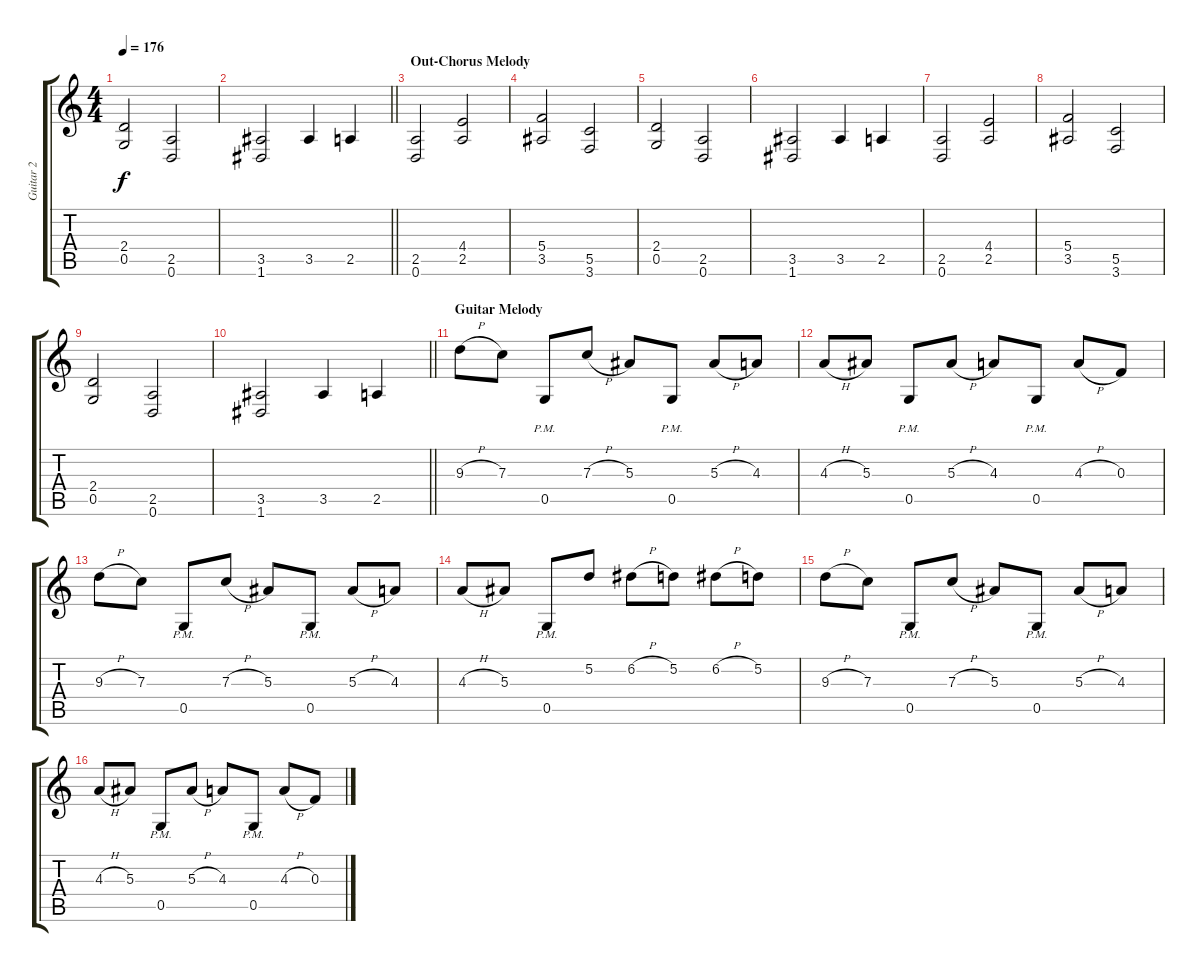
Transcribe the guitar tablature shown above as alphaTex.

\track ("Guitar 2" "Guitar 2") {instrument distortionguitar}
\staff {score tabs}
\tuning (D4 A3 F3 C3 G2 D2) {hide}
\ts (4 4)
\tempo 176
\clef g2
\ks c
(2.4 0.5).2{dy f} (2.5 0.6).2 |
\barLineRight lightlight
(3.5 1.6).2 3.5.4 2.5.4 |
\section ("" "Out-Chorus Melody")
(2.5 0.6).2 (4.4 2.5).2 |
(5.4 3.5).2 (5.5 3.6).2 |
(2.4 0.5).2 (2.5 0.6).2 |
(3.5 1.6).2 3.5.4 2.5.4 |
(2.5 0.6).2 (4.4 2.5).2 |
(5.4 3.5).2 (5.5 3.6).2 |
(2.4 0.5).2 (2.5 0.6).2 |
\barLineRight lightlight
(3.5 1.6).2 3.5.4 2.5.4 |
\section ("" "Guitar Melody")
9.3{h}.8 7.3.8 0.5{pm}.8 7.3{h}.8 5.3.8 0.5{pm}.8 5.3{h}.8 4.3.8 |
4.3{h}.8 5.3.8 0.5{pm}.8 5.3{h}.8 4.3.8 0.5{pm}.8 4.3{h}.8 0.3.8 |
9.3{h}.8 7.3.8 0.5{pm}.8 7.3{h}.8 5.3.8 0.5{pm}.8 5.3{h}.8 4.3.8 |
4.3{h}.8 5.3.8 0.5{pm}.8 5.2.8 6.2{h}.8 5.2.8 6.2{h}.8 5.2.8 |
9.3{h}.8 7.3.8 0.5{pm}.8 7.3{h}.8 5.3.8 0.5{pm}.8 5.3{h}.8 4.3.8 |
4.3{h}.8 5.3.8 0.5{pm}.8 5.3{h}.8 4.3.8 0.5{pm}.8 4.3{h}.8 0.3.8
